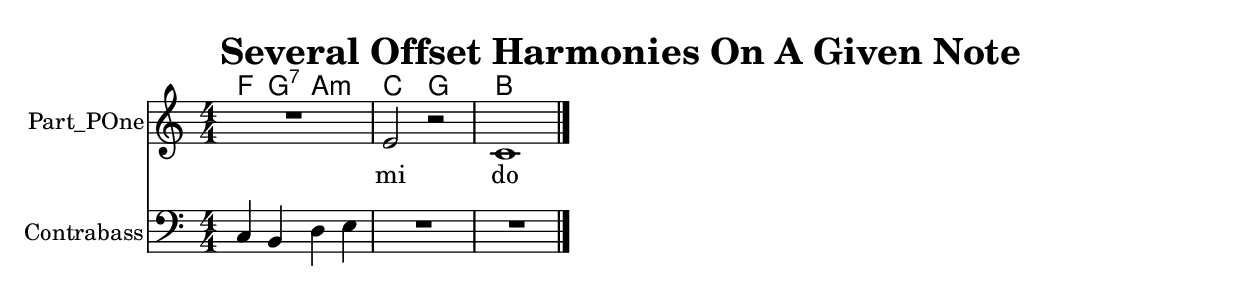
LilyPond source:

\version "2.24.4"

\header {
  workCreditTypeTitle = "Several Offset Harmonies On A Given Note"
  encodingDate        = "2023-02-08"
  software            = "MuseScore 3.6.2"
  title               = "Several Offset Harmonies On A Given Note"
}

\paper {
  % horizontal-shift = 0.0\mm
  % indent = 0.0\mm
  % short-indent = 0.0\mm
  
  % markup-system-spacing-padding = 0.0\mm
  % between-system-space = 0.0\mm
  % page-top-space = 0.0\mm
  
  % page-count = -1
  % system-count = -1
  
  % oddHeaderMarkup = ""
  % evenHeaderMarkup = ""
  % oddFooterMarkup = ""
  % evenFooterMarkup = ""
}

\layout {
  \context { \Score
    autoBeaming = ##f % to display tuplets brackets
  }
  \context { \Voice
  }
}

Part_POne_HARMONIES_Staff_HARMONIES_VoiceEleven = \chordmode {
  \language "nederlands"
  
  \clef "treble"
  \key c \major
  \numericTimeSignature \time 4/4
  f4:5.3 g:7 a2:m c2:5.3 g:5.3  | % 3
  \barNumberCheck #3
  b1:5.3
  \bar "|."  %{ b333 visitStart (S_msrBarLine& elt) %}
   | % 1
  \barNumberCheck #4
}

Part_POne_Staff_One_Voice_One = \absolute {
  \language "nederlands"
  
  \clef "treble"
  \key c \major
  \numericTimeSignature \time 4/4
  R1 \stemUp e'2 r  | % 3
  \barNumberCheck #3
  c'1
  \bar "|."  %{ b333 visitStart (S_msrBarLine& elt) %}
   | % 1
  \barNumberCheck #4
}

Part_POne_Staff_One_Voice_One_Stanza_One = \lyricmode {
  \set associatedVoice = #"Part_POne_Staff_One_Voice_One"
  \set ignoreMelismata = ##t
    | % 5316
    mi  | % 5316
    do  | % 5316

} %{ FOFO FOFO %}

Part_PTwo_Staff_One_Voice_One = \absolute {
  \language "nederlands"
  
  \clef "bass"
  \key c \major
  \numericTimeSignature \time 4/4
  \transposition c'
  \stemUp c4 b, \stemDown d e R1  | % 3
  \barNumberCheck #3
  R1
  \bar "|."  %{ b333 visitStart (S_msrBarLine& elt) %}
   | % 4
  \barNumberCheck #4
}

\book {

  \score {
    <<
    
      
      
      
      <<
      
        \new PianoStaff
        \with {
          instrumentName = "Part_POne"
        }
        
        <<
        
          \context ChordNames = "Part_POne_HARMONIES_Staff_HARMONIES_VoiceEleven"
          \Part_POne_HARMONIES_Staff_HARMONIES_VoiceEleven
          
          \new Staff  = "Part_POne_Staff_One"
          \with {
          }
          <<
            \context Voice = "Part_POne_Staff_One_Voice_One" <<
              \Part_POne_Staff_One_Voice_One
            >>
            \new Lyrics
              \with {
              }
              \lyricsto "Part_POne_Staff_One_Voice_One" { \Part_POne_Staff_One_Voice_One_Stanza_One }
          >>
          
        >>
        
        \new Staff  = "Part_PTwo_Staff_One"
        \with {
          instrumentName = "Contrabass"
          shortInstrumentName = "Cb."
        }
        <<
          \context Voice = "Part_PTwo_Staff_One_Voice_One" <<
            \Part_PTwo_Staff_One_Voice_One
          >>
        >>
      
      
      >>
    
    >>
    
    \layout {
      \context { \Score
        autoBeaming = ##f % to display tuplets brackets
      }
      \context { \Voice
      }
    }
    
    \midi {
      \tempo 16 = 360
    }
  }
  
}
